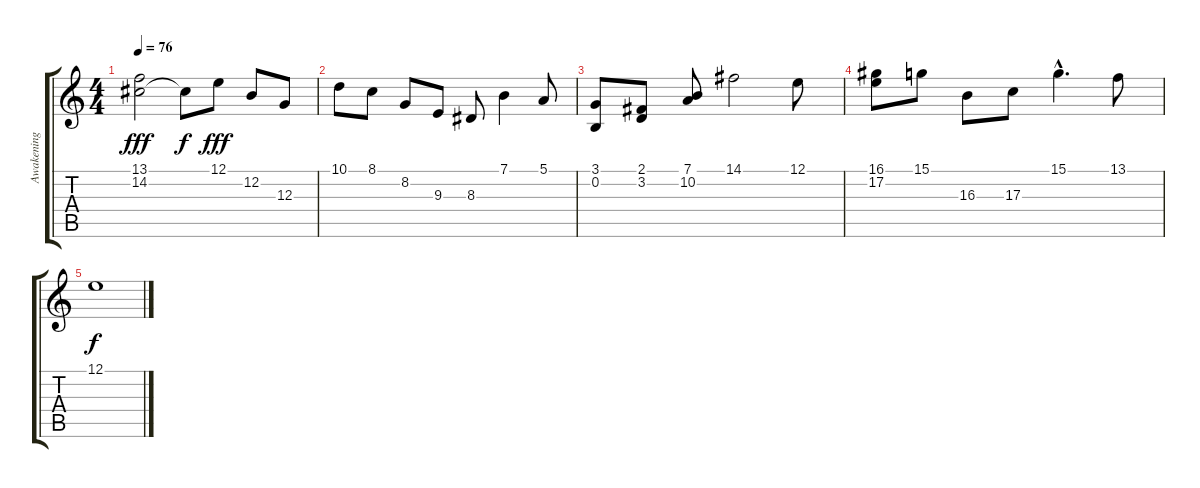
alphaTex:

\track ("Awakening" "Awakening") {instrument flute}
\staff {score tabs}
\tuning (E4 B3 G3 D3 A2 E2) {hide}
\ts (4 4)
\tempo 76
\clef g2
\ks c
(13.1 14.2).2{dy fff instrument flute} 14.2{t}.8{dy f} 12.1.8{dy fff} 12.2.8 12.3.8 |
10.1.8 8.1.8 8.2.8 9.3.8 8.3.8 7.1.4 5.1.8 |
(3.1 0.2).8 (2.1 3.2).8 (7.1 10.2).8 14.1.2 12.1.8 |
(16.1 17.2).8 15.1.8 16.3.8 17.3.8 15.1{hac}.4{d} 13.1.8{volume 16 balance 8} |
12.1.1{dy f}
